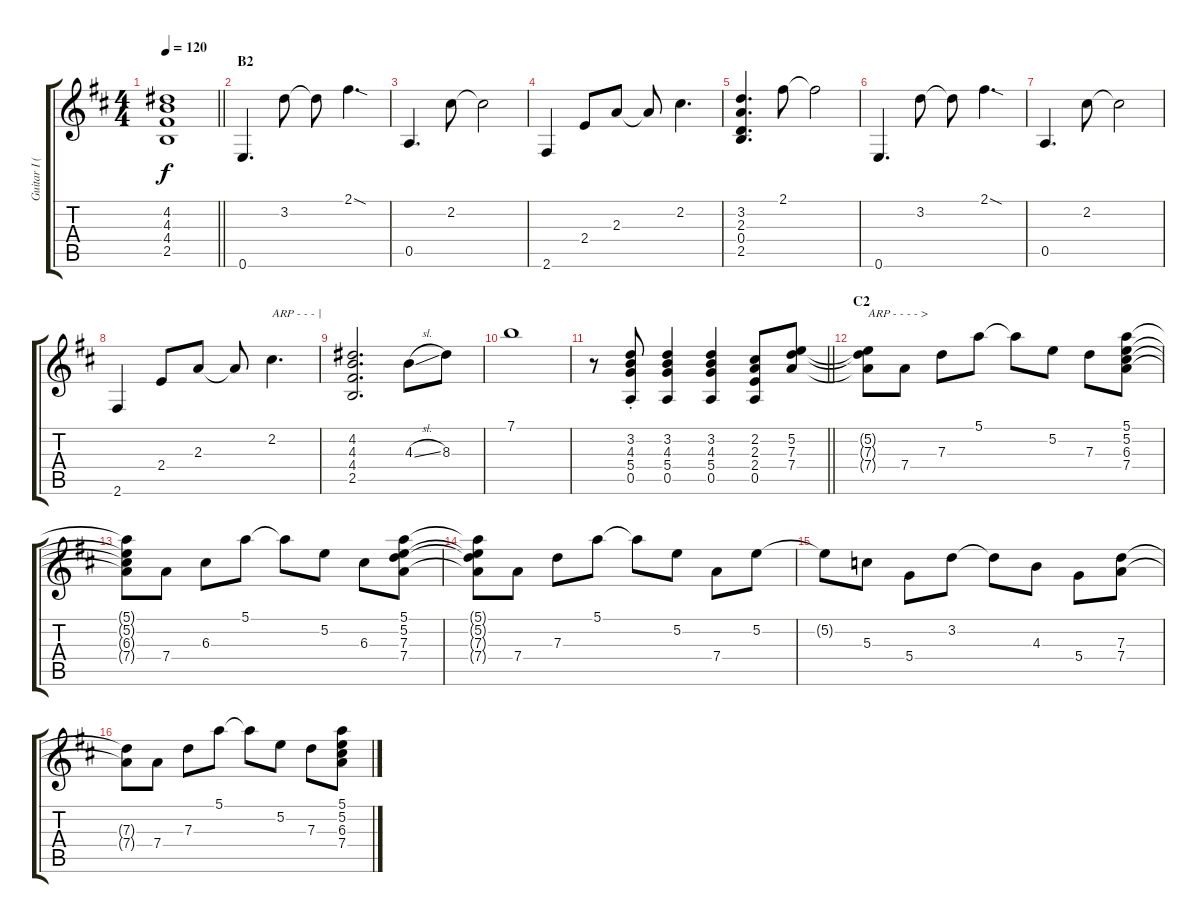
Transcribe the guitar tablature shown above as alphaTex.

\track ("Guitar I (Nakano Azusa)" "Guitar I (") {instrument overdrivenguitar}
\staff {score tabs}
\tuning (E4 B3 G3 D3 A2 E2) {hide}
\ts (4 4)
\tempo 120
\clef g2
\barLineRight lightlight
\ks d
(4.2 4.3 4.4 2.5).1{dy f} |
\section ("" "B2")
0.6.4{d} 3.2.8 3.2{t}.8 2.1{sod}.4{d} |
0.5.4{d} 2.2.8 2.2{t}.2 |
2.6.4 2.4.8 2.3.8 2.3{t}.8 2.2.4{d} |
(3.2 2.3 0.4 2.5).4{d} 2.1.8 2.1{t}.2 |
0.6.4{d} 3.2.8 3.2{t}.8 2.1{sod}.4{d} |
0.5.4{d} 2.2.8 2.2{t}.2 |
2.6.4 2.4.8 2.3.8 2.3{t}.8 2.2.4{d txt "ARP - - - |"} |
(4.2 4.3 4.4 2.5).2{d} 4.3{sl}.8 8.3.8 |
7.1.1 |
\barLineRight lightlight
r.8 (3.2{st} 4.3{st} 5.4{st} 0.5{st}).8 (3.2 4.3 5.4 0.5).4 (3.2 4.3 5.4 0.5).4 (2.2 2.3 2.4 0.5).8 (5.2 7.3 7.4).8 |
\section ("" "C2")
(5.2{t} 7.3{t} 7.4{t}).8{txt "ARP - - - - >"} 7.4.8 7.3.8 5.1.8 5.1{t}.8 5.2.8 7.3.8 (5.1 5.2 6.3 7.4).8 |
(5.1{t} 5.2{t} 6.3{t} 7.4{t}).8 7.4.8 6.3.8 5.1.8 5.1{t}.8 5.2.8 6.3.8 (5.1 5.2 7.3 7.4).8 |
(5.1{t} 5.2{t} 7.3{t} 7.4{t}).8 7.4.8 7.3.8 5.1.8 5.1{t}.8 5.2.8 7.4.8 5.2.8 |
5.2{t}.8 5.3.8 5.4.8 3.2.8 3.2{t}.8 4.3.8 5.4.8 (7.3 7.4).8 |
(7.3{t} 7.4{t}).8 7.4.8 7.3.8 5.1.8 5.1{t}.8 5.2.8 7.3.8 (5.1 5.2 6.3 7.4).8
